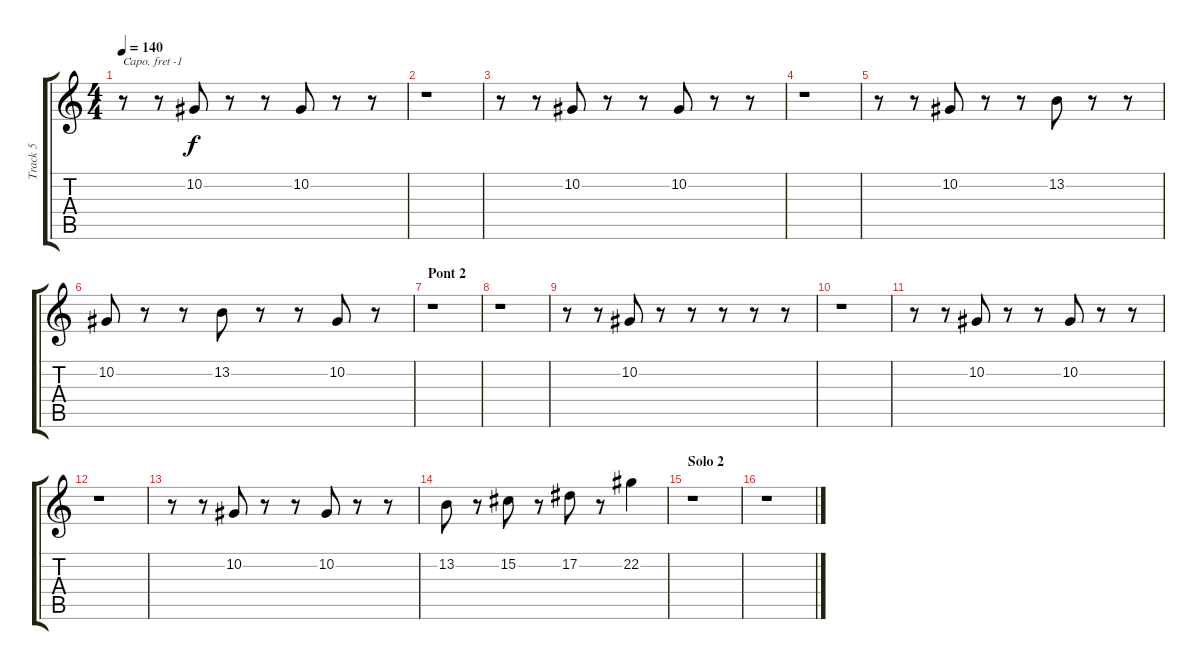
\track ("Track 5" "Track 5") {instrument flute}
\staff {score tabs}
\capo -1
\tuning (E4 B3 G3 D3 A2 E2) {hide}
\ts (4 4)
\tempo 140
\clef g2
\ks c
r.8{dy f} r.8 10.2.8 r.8 r.8 10.2.8 r.8 r.8 |
r.1 |
r.8 r.8 10.2.8 r.8 r.8 10.2.8 r.8 r.8 |
r.1 |
r.8 r.8 10.2.8 r.8 r.8 13.2.8 r.8 r.8 |
10.2.8 r.8 r.8 13.2.8 r.8 r.8 10.2.8 r.8 |
\section ("" "Pont 2")
r.1 |
r.1 |
r.8 r.8 10.2.8 r.8 r.8 r.8 r.8 r.8 |
r.1 |
r.8 r.8 10.2.8 r.8 r.8 10.2.8 r.8 r.8 |
r.1 |
r.8 r.8 10.2.8 r.8 r.8 10.2.8 r.8 r.8 |
13.2.8 r.8 15.2.8 r.8 17.2.8 r.8 22.2.4 |
\section ("" "Solo 2")
r.1 |
r.1
